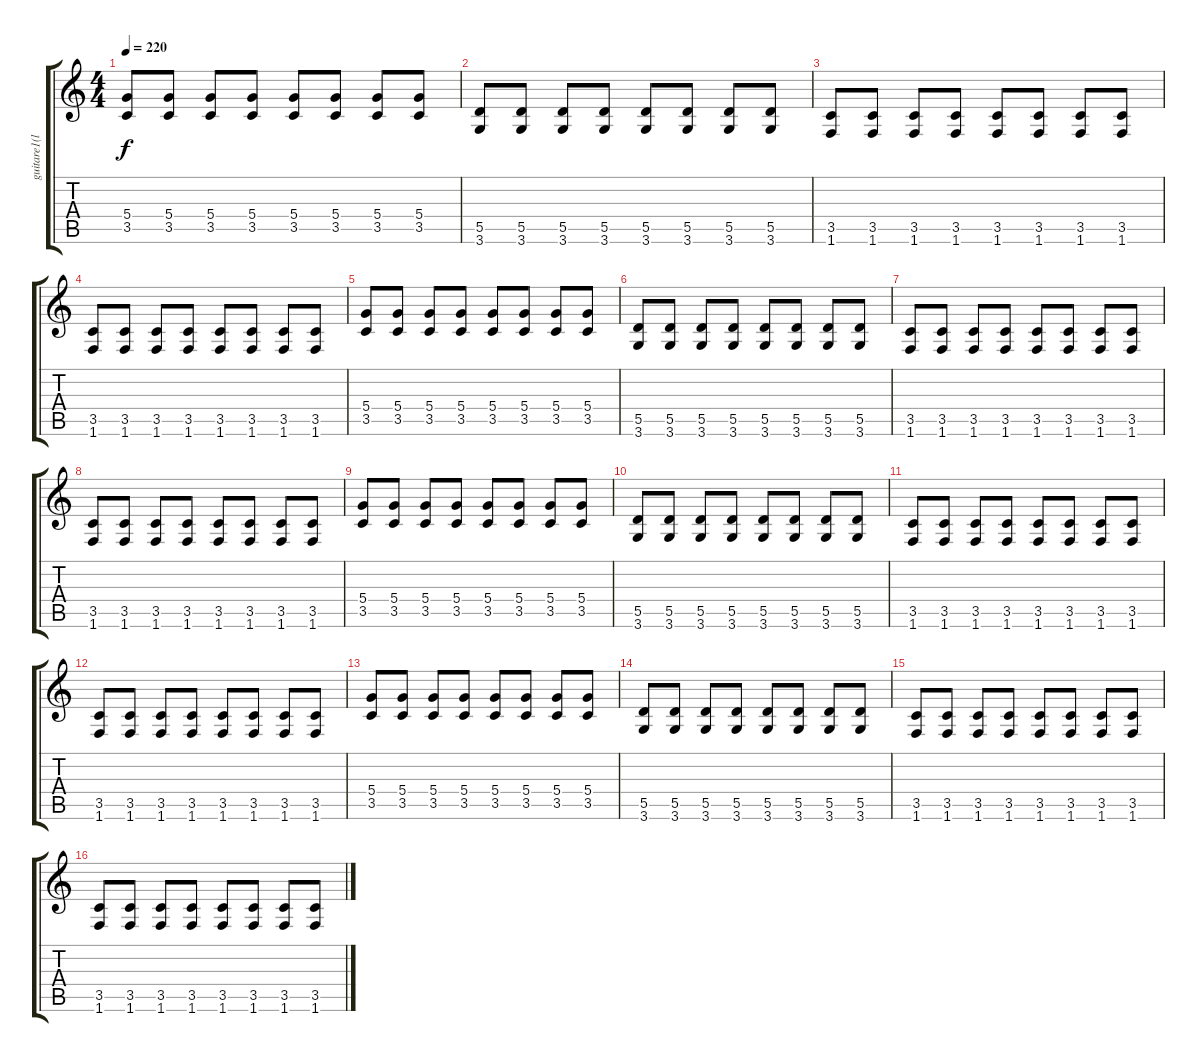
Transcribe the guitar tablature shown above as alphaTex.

\track ("guitare1(lars)" "guitare1(l") {instrument distortionguitar}
\staff {score tabs}
\tuning (E4 B3 G3 D3 A2 E2) {hide}
\ts (4 4)
\tempo 220
\clef g2
\ks c
(5.4 3.5).8{dy f} (5.4 3.5).8 (5.4 3.5).8 (5.4 3.5).8 (5.4 3.5).8 (5.4 3.5).8 (5.4 3.5).8 (5.4 3.5).8 |
(5.5 3.6).8 (5.5 3.6).8 (5.5 3.6).8 (5.5 3.6).8 (5.5 3.6).8 (5.5 3.6).8 (5.5 3.6).8 (5.5 3.6).8 |
(3.5 1.6).8 (3.5 1.6).8 (3.5 1.6).8 (3.5 1.6).8 (3.5 1.6).8 (3.5 1.6).8 (3.5 1.6).8 (3.5 1.6).8 |
(3.5 1.6).8 (3.5 1.6).8 (3.5 1.6).8 (3.5 1.6).8 (3.5 1.6).8 (3.5 1.6).8 (3.5 1.6).8 (3.5 1.6).8 |
(5.4 3.5).8 (5.4 3.5).8 (5.4 3.5).8 (5.4 3.5).8 (5.4 3.5).8 (5.4 3.5).8 (5.4 3.5).8 (5.4 3.5).8 |
(5.5 3.6).8 (5.5 3.6).8 (5.5 3.6).8 (5.5 3.6).8 (5.5 3.6).8 (5.5 3.6).8 (5.5 3.6).8 (5.5 3.6).8 |
(3.5 1.6).8 (3.5 1.6).8 (3.5 1.6).8 (3.5 1.6).8 (3.5 1.6).8 (3.5 1.6).8 (3.5 1.6).8 (3.5 1.6).8 |
(3.5 1.6).8 (3.5 1.6).8 (3.5 1.6).8 (3.5 1.6).8 (3.5 1.6).8 (3.5 1.6).8 (3.5 1.6).8 (3.5 1.6).8 |
(5.4 3.5).8 (5.4 3.5).8 (5.4 3.5).8 (5.4 3.5).8 (5.4 3.5).8 (5.4 3.5).8 (5.4 3.5).8 (5.4 3.5).8 |
(5.5 3.6).8 (5.5 3.6).8 (5.5 3.6).8 (5.5 3.6).8 (5.5 3.6).8 (5.5 3.6).8 (5.5 3.6).8 (5.5 3.6).8 |
(3.5 1.6).8 (3.5 1.6).8 (3.5 1.6).8 (3.5 1.6).8 (3.5 1.6).8 (3.5 1.6).8 (3.5 1.6).8 (3.5 1.6).8 |
(3.5 1.6).8 (3.5 1.6).8 (3.5 1.6).8 (3.5 1.6).8 (3.5 1.6).8 (3.5 1.6).8 (3.5 1.6).8 (3.5 1.6).8 |
(5.4 3.5).8 (5.4 3.5).8 (5.4 3.5).8 (5.4 3.5).8 (5.4 3.5).8 (5.4 3.5).8 (5.4 3.5).8 (5.4 3.5).8 |
(5.5 3.6).8 (5.5 3.6).8 (5.5 3.6).8 (5.5 3.6).8 (5.5 3.6).8 (5.5 3.6).8 (5.5 3.6).8 (5.5 3.6).8 |
(3.5 1.6).8 (3.5 1.6).8 (3.5 1.6).8 (3.5 1.6).8 (3.5 1.6).8 (3.5 1.6).8 (3.5 1.6).8 (3.5 1.6).8 |
(3.5 1.6).8 (3.5 1.6).8 (3.5 1.6).8 (3.5 1.6).8 (3.5 1.6).8 (3.5 1.6).8 (3.5 1.6).8 (3.5 1.6).8
